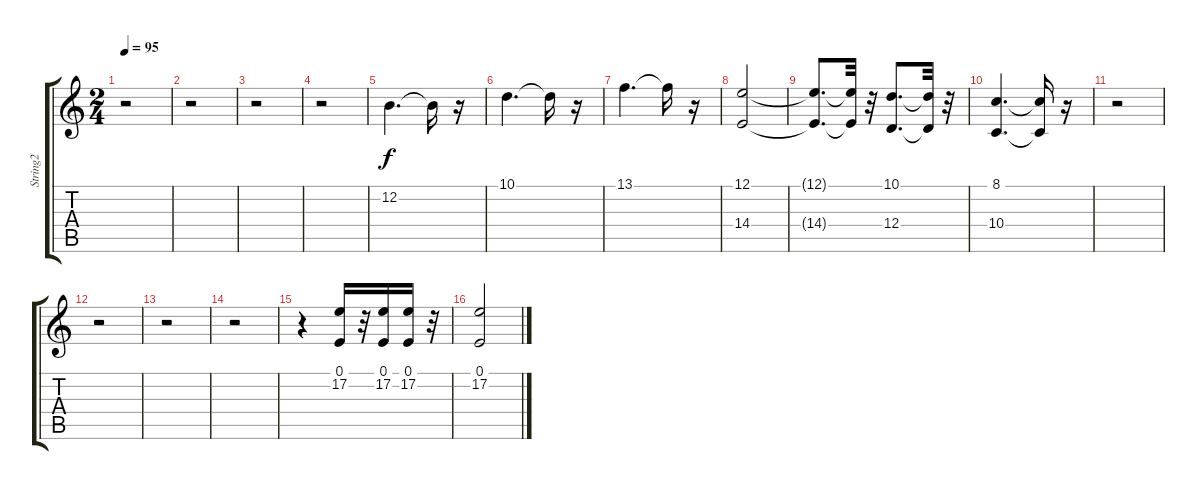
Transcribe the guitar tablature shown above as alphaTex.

\track ("String2" "String2") {instrument tremolostrings}
\staff {score tabs}
\tuning (E4 B3 G3 D3 A2 E2) {hide}
\ts (2 4)
\tempo 95
\clef g2
\ks c
r.2{dy f} |
r.2 |
r.2 |
r.2 |
12.2.4{d} 12.2{t}.16 r.16 |
10.1.4{d} 10.1{t}.16 r.16 |
13.1.4{d} 13.1{t}.16 r.16 |
(12.1 14.4).2{instrument trumpet} |
(12.1{t} 14.4{t}).8{d} (12.1{t} 14.4{t}).32 r.32 (10.1 12.4).8{d} (10.1{t} 12.4{t}).32 r.32 |
(8.1 10.4).4{d} (8.1{t} 10.4{t}).16 r.16 |
r.2 |
r.2 |
r.2 |
r.2 |
r.4 (0.1 17.2).16 r.32 (0.1 17.2).16 (0.1 17.2).16 r.32 |
(0.1 17.2).2
